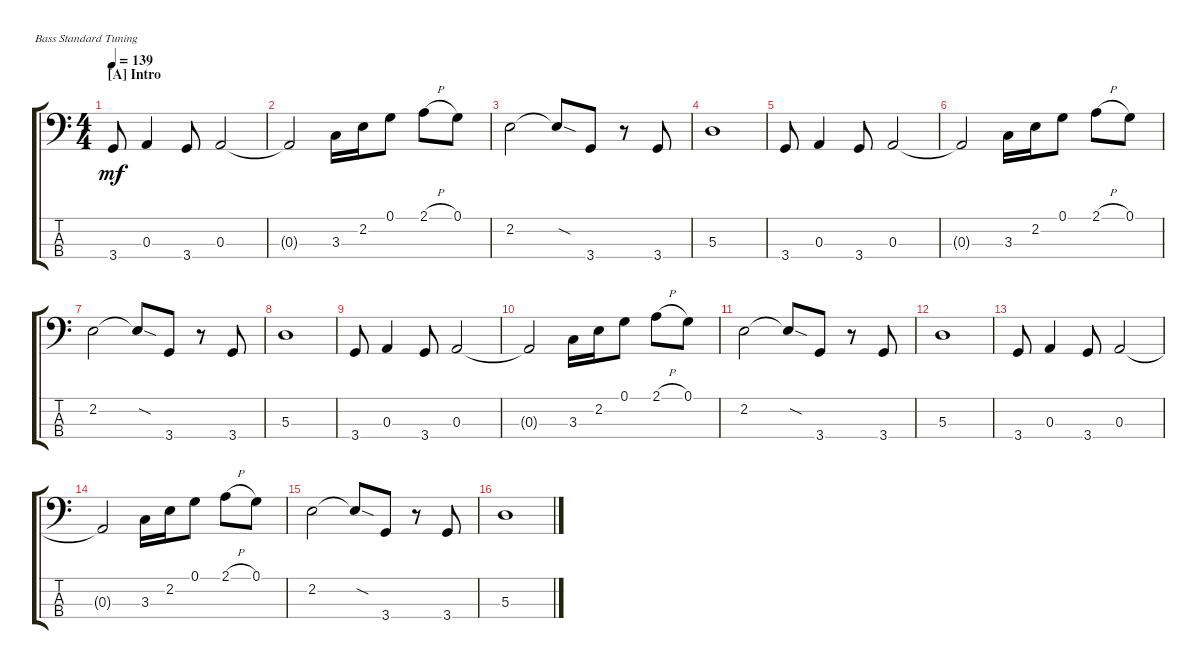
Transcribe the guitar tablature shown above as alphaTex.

\defaultSystemsLayout 4
\bracketExtendMode groupsimilarinstruments
\singleTrackTrackNamePolicy hidden
\multiTrackTrackNamePolicy hidden
\firstSystemTrackNameOrientation horizontal
\otherSystemsTrackNameOrientation horizontal
\track ("Steve Harris" "E-Bass") {instrument electricbassfinger}
\staff {score tabs}
\tuning (G2 D2 A1 E1)
\ts (4 4)
\section ("A" "Intro")
\tempo 139
\clef f4
\scale
1.06936
\ks c
3.4.8{dy mf instrument electricbassfinger} 0.3.4 3.4.8 0.3.2 |
\scale
0.930643 0.3{t}.2 3.3.16 2.2.16 0.1.8 2.1{h}.8 0.1.8 |
\scale
1.03909 2.2.2 2.2{sod t}.8 3.4.8 r.8 3.4.8 |
\scale
0.960908 5.3.1 |
\scale
1.03909 3.4.8 0.3.4 3.4.8 0.3.2 |
\scale
0.960908 0.3{t}.2 3.3.16 2.2.16 0.1.8 2.1{h}.8 0.1.8 |
\scale
1.03909 2.2.2 2.2{sod t}.8 3.4.8 r.8 3.4.8 |
\scale
0.960908 5.3.1 |
\scale
1.03909 3.4.8 0.3.4 3.4.8 0.3.2 |
\scale
0.960908 0.3{t}.2 3.3.16 2.2.16 0.1.8 2.1{h}.8 0.1.8 |
\scale
1.03909 2.2.2 2.2{sod t}.8 3.4.8 r.8 3.4.8 |
\scale
0.960908 5.3.1 |
\scale
1.03909 3.4.8 0.3.4 3.4.8 0.3.2 |
\scale
0.960908 0.3{t}.2 3.3.16 2.2.16 0.1.8 2.1{h}.8 0.1.8 |
\scale
1.03909 2.2.2 2.2{sod t}.8 3.4.8 r.8 3.4.8 |
\scale
0.960908 5.3.1
